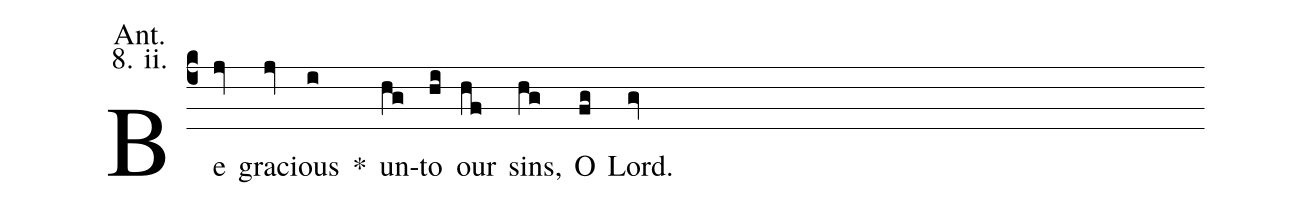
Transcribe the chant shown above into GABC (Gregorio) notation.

annotation: Ant.;
annotation: 8. ii.;
%%
(c4) Be(jv) gra(jv)cious(i) <sp>*</sp>() un(hg)to(hi) our(hf) sins,(hg) O(fg) Lord.(gv)
